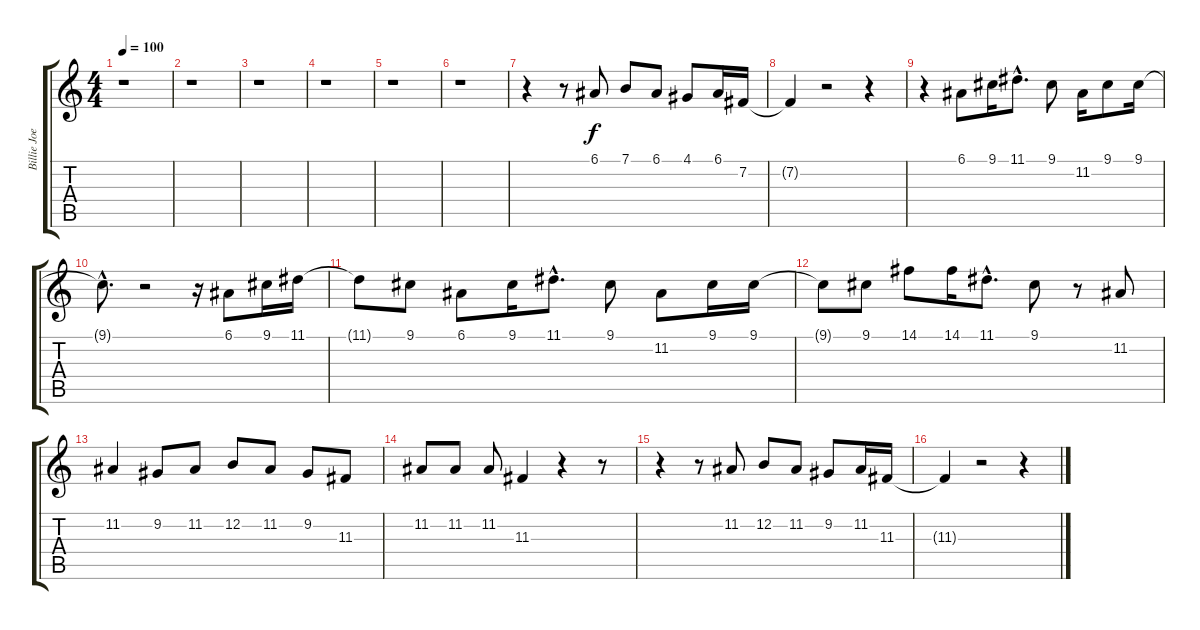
\track ("Billie Joe Vocals Right" "Billie Joe") {instrument oboe}
\staff {score tabs}
\tuning (E4 B3 G3 D3 A2 E2) {hide}
\ts (4 4)
\tempo 100
\clef g2
\ks c
r.1{dy f instrument oboe} |
r.1 |
r.1 |
r.1 |
r.1 |
r.1 |
r.4 r.8 6.1.8 7.1.8 6.1.8 4.1.8 6.1.16 7.2.16 |
7.2{t}.4 r.2 r.4 |
r.4 6.1.8 9.1.16 11.1{hac}.8{d} 9.1.8 11.2.16 9.1.8 9.1.16 |
9.1{hac t}.8{d} r.2 r.16 6.1.8 9.1.16 11.1.16 |
11.1{t}.8 9.1.8 6.1.8 9.1.16 11.1{hac}.8{d} 9.1.8 11.2.8 9.1.16 9.1.16 |
9.1{t}.8 9.1.8 14.1.8 14.1.16 11.1{hac}.8{d} 9.1.8 r.8 11.2.8 |
11.2.4 9.2.8 11.2.8 12.2.8 11.2.8 9.2.8 11.3.8 |
11.2.8 11.2.8 11.2.8 11.3.4 r.4 r.8 |
r.4 r.8 11.2.8 12.2.8 11.2.8 9.2.8 11.2.16 11.3.16 |
11.3{t}.4 r.2 r.4
